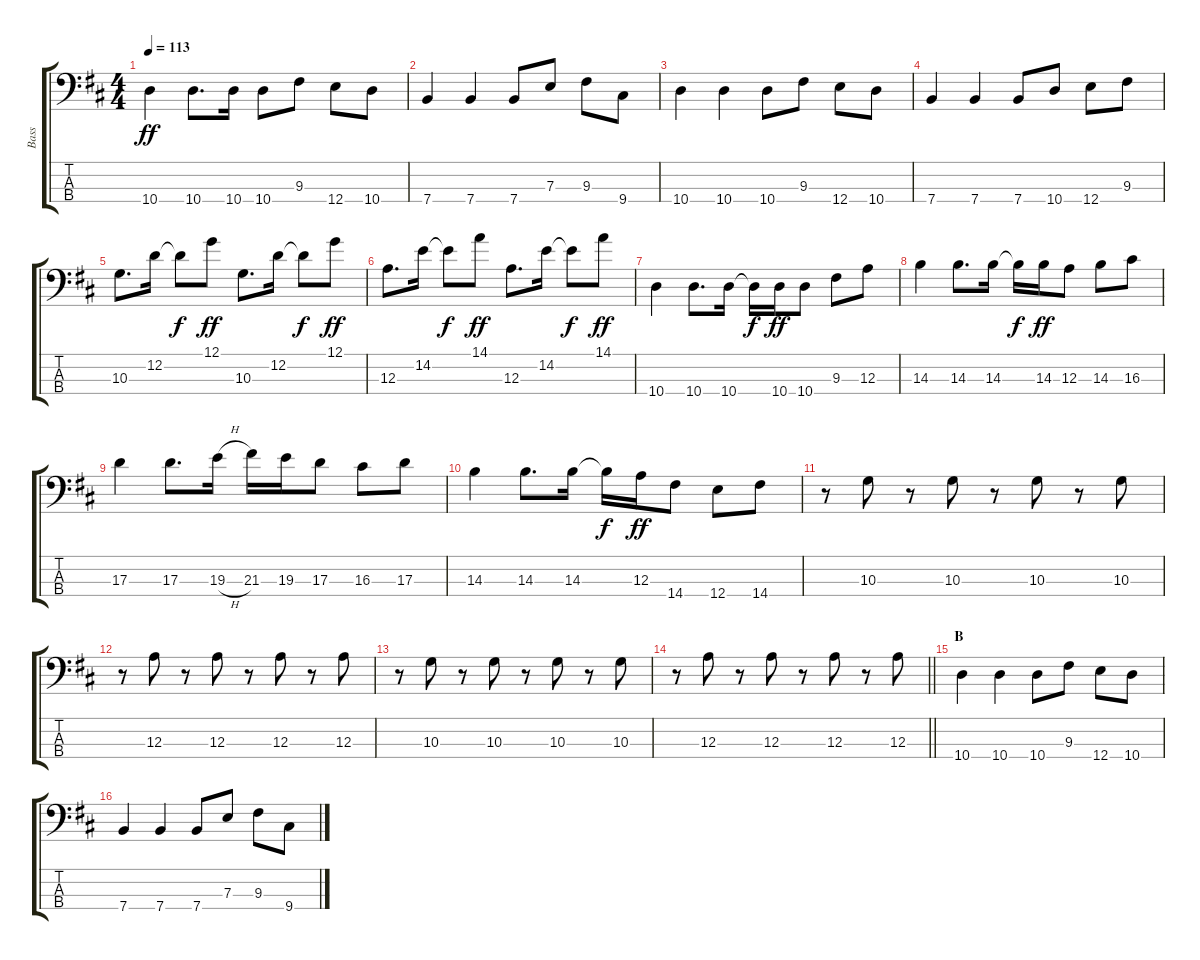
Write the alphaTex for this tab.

\track ("Bass" "Bass") {instrument electricbassfinger}
\staff {score tabs}
\tuning (G2 D2 A1 E1) {hide}
\ts (4 4)
\tempo 113
\clef f4
\ks d
10.4.4{dy ff} 10.4.8{d} 10.4.16 10.4.8 9.3.8 12.4.8 10.4.8 |
7.4.4 7.4.4 7.4.8 7.3.8 9.3.8 9.4.8 |
10.4.4 10.4.4 10.4.8 9.3.8 12.4.8 10.4.8 |
7.4.4 7.4.4 7.4.8 10.4.8 12.4.8 9.3.8 |
10.3.8{d} 12.2.16 12.2{t}.8{dy f} 12.1.8{dy ff} 10.3.8{d} 12.2.16 12.2{t}.8{dy f} 12.1.8{dy ff} |
12.3.8{d} 14.2.16 14.2{t}.8{dy f} 14.1.8{dy ff} 12.3.8{d} 14.2.16 14.2{t}.8{dy f} 14.1.8{dy ff} |
10.4.4 10.4.8{d} 10.4.16 10.4{t}.16{dy f} 10.4.16{dy ff} 10.4.8 9.3.8 12.3.8 |
14.3.4 14.3.8{d} 14.3.16 14.3{t}.16{dy f} 14.3.16{dy ff} 12.3.8 14.3.8 16.3.8 |
17.3.4 17.3.8{d} 19.3{h}.16 21.3.16 19.3.16 17.3.8 16.3.8 17.3.8 |
14.3.4 14.3.8{d} 14.3.16 14.3{t}.16{dy f} 12.3.16{dy ff} 14.4.8 12.4.8 14.4.8 |
r.8 10.3.8 r.8 10.3.8 r.8 10.3.8 r.8 10.3.8 |
r.8 12.3.8 r.8 12.3.8 r.8 12.3.8 r.8 12.3.8 |
r.8 10.3.8 r.8 10.3.8 r.8 10.3.8 r.8 10.3.8 |
\barLineRight lightlight
r.8 12.3.8 r.8 12.3.8 r.8 12.3.8 r.8 12.3.8 |
\section ("" "B")
10.4.4 10.4.4 10.4.8 9.3.8 12.4.8 10.4.8 |
7.4.4 7.4.4 7.4.8 7.3.8 9.3.8 9.4.8
